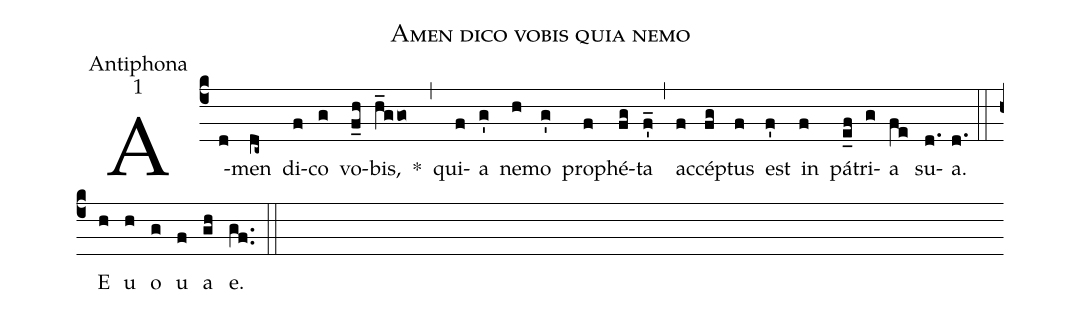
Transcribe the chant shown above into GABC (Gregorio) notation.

name:Amen dico vobis quia nemo;
office-part:Antiphona;
mode:1;
%%
(c4) A(d)men(dc~) di(f)co(g) vo(f_h)bis,(h_ggo) *(,) qui(f)a(g') ne(h)mo(g') pro(f)phé(fg)ta(f'_) (,) ac(f)cé(fg)ptus(f) est(f') in(f) pá(e_f)tri(g)a(fe) su(d.)a.(d.) (::) E(h) u(h) o(g) u(f) a(gh) e.(gf..) (::)
